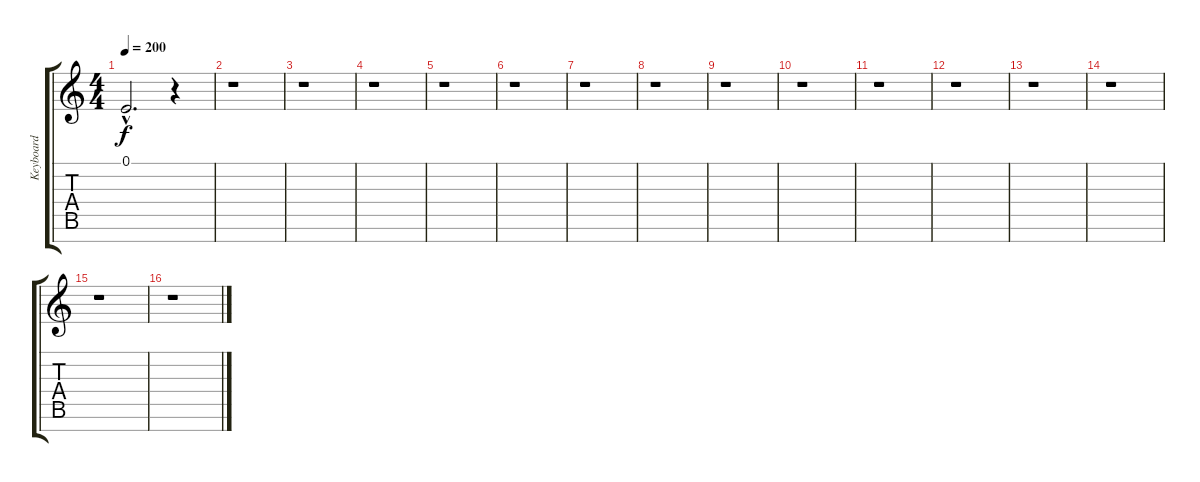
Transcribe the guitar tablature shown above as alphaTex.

\track ("Keyboard" "Keyboard") {instrument orchestrahit}
\staff {score tabs}
\tuning (E4 B3 G3 D3 A2 E2 B1) {hide}
\ts (4 4)
\tempo 200
\clef g2
\ks c
0.1{hac t}.2{d dy f} r.4 |
\section ("" "")
r.1 |
r.1 |
r.1 |
r.1 |
r.1 |
r.1 |
r.1 |
r.1 |
\section ("" "")
r.1 |
r.1 |
r.1 |
r.1 |
r.1 |
r.1 |
r.1
